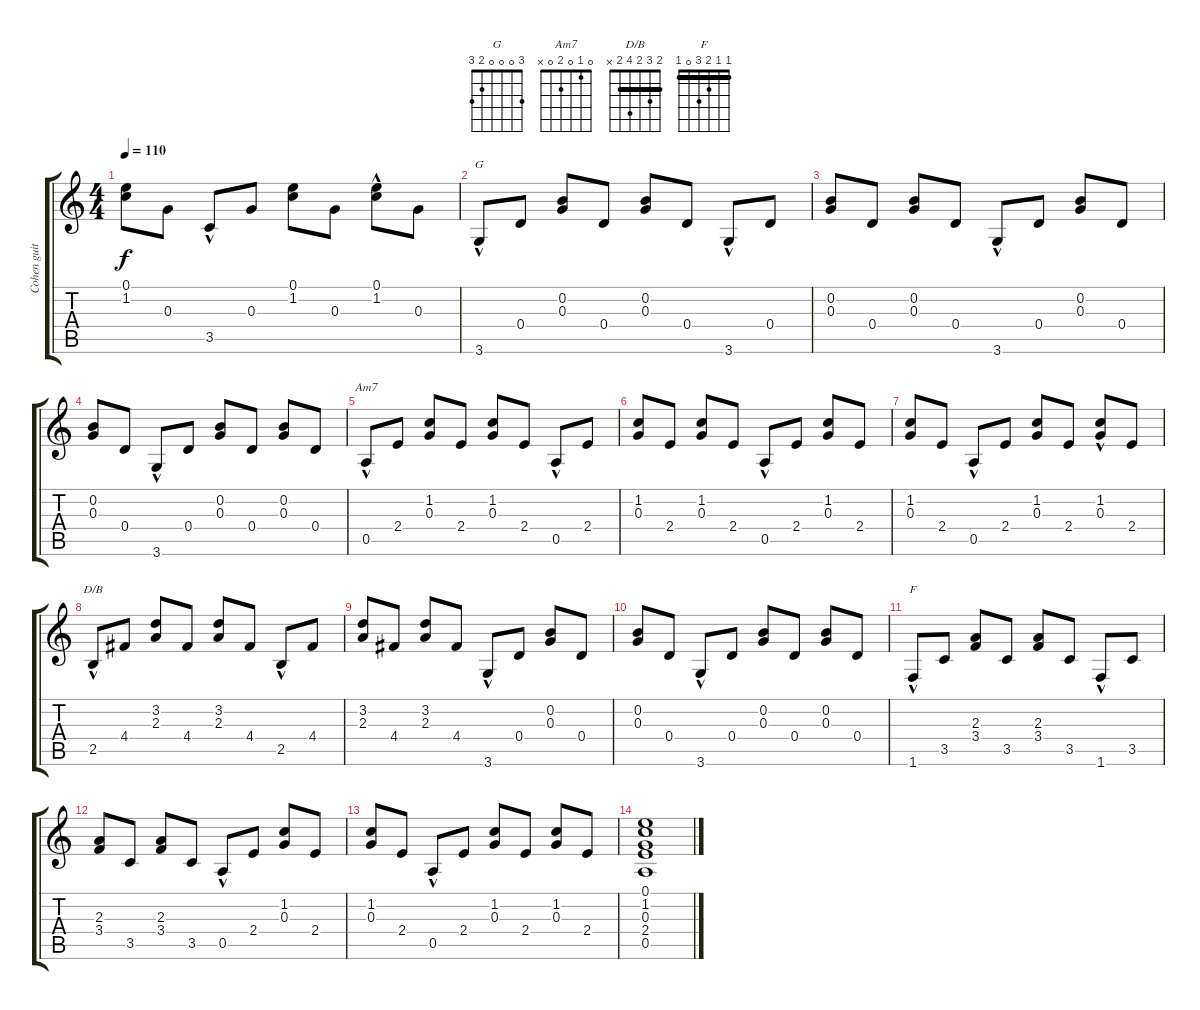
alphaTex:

\track ("Cohen guitar" "Cohen guit") {instrument acousticguitarnylon}
\staff {score tabs}
\tuning (E4 B3 G3 D3 A2 E2) {hide}
\chord ("G" 3 0 0 0 2 3)
\chord ("Am7" 0 1 0 2 0 x)
\chord ("D/B" 2 3 2 4 2 x) {barre 2}
\chord ("F" 1 1 2 3 0 1) {barre 1}
\ts (4 4)
\tempo 110
\clef g2
\ks c
(0.1 1.2).8{dy f} 0.3.8 3.5{hac}.8 0.3.8 (0.1 1.2).8 0.3.8 (0.1 1.2{hac}).8 0.3.8 |
3.6{hac}.8{ch "G"} 0.4.8 (0.2 0.3).8 0.4.8 (0.2 0.3).8 0.4.8 3.6{hac}.8 0.4.8 |
(0.2 0.3).8 0.4.8 (0.2 0.3).8 0.4.8 3.6{hac}.8 0.4.8 (0.2 0.3).8 0.4.8 |
(0.2 0.3).8 0.4.8 3.6{hac}.8 0.4.8 (0.2 0.3).8 0.4.8 (0.2 0.3).8 0.4.8 |
0.5{hac}.8{ch "Am7"} 2.4.8 (1.2 0.3).8 2.4.8 (1.2 0.3).8 2.4.8 0.5{hac}.8 2.4.8 |
(1.2 0.3).8 2.4.8 (1.2 0.3).8 2.4.8 0.5{hac}.8 2.4.8 (1.2 0.3).8 2.4.8 |
(1.2 0.3).8 2.4.8 0.5{hac}.8 2.4.8 (1.2 0.3).8 2.4.8 (1.2 0.3{hac}).8 2.4.8 |
2.5{hac}.8{ch "D/B"} 4.4.8 (3.2 2.3).8 4.4.8 (3.2 2.3).8 4.4.8 2.5{hac}.8 4.4.8 |
(3.2 2.3).8 4.4.8 (3.2 2.3).8 4.4.8 3.6{hac}.8 0.4.8 (0.2 0.3).8 0.4.8 |
(0.2 0.3).8 0.4.8 3.6{hac}.8 0.4.8 (0.2 0.3).8 0.4.8 (0.2 0.3).8 0.4.8 |
1.6{hac}.8{ch "F"} 3.5.8 (2.3 3.4).8 3.5.8 (2.3 3.4).8 3.5.8 1.6{hac}.8 3.5.8 |
(2.3 3.4).8 3.5.8 (2.3 3.4).8 3.5.8 0.5{hac}.8 2.4.8 (1.2 0.3).8 2.4.8 |
(1.2 0.3).8 2.4.8 0.5{hac}.8 2.4.8 (1.2 0.3).8 2.4.8 (1.2 0.3).8 2.4.8 |
(0.1 1.2 0.3 2.4 0.5).1
